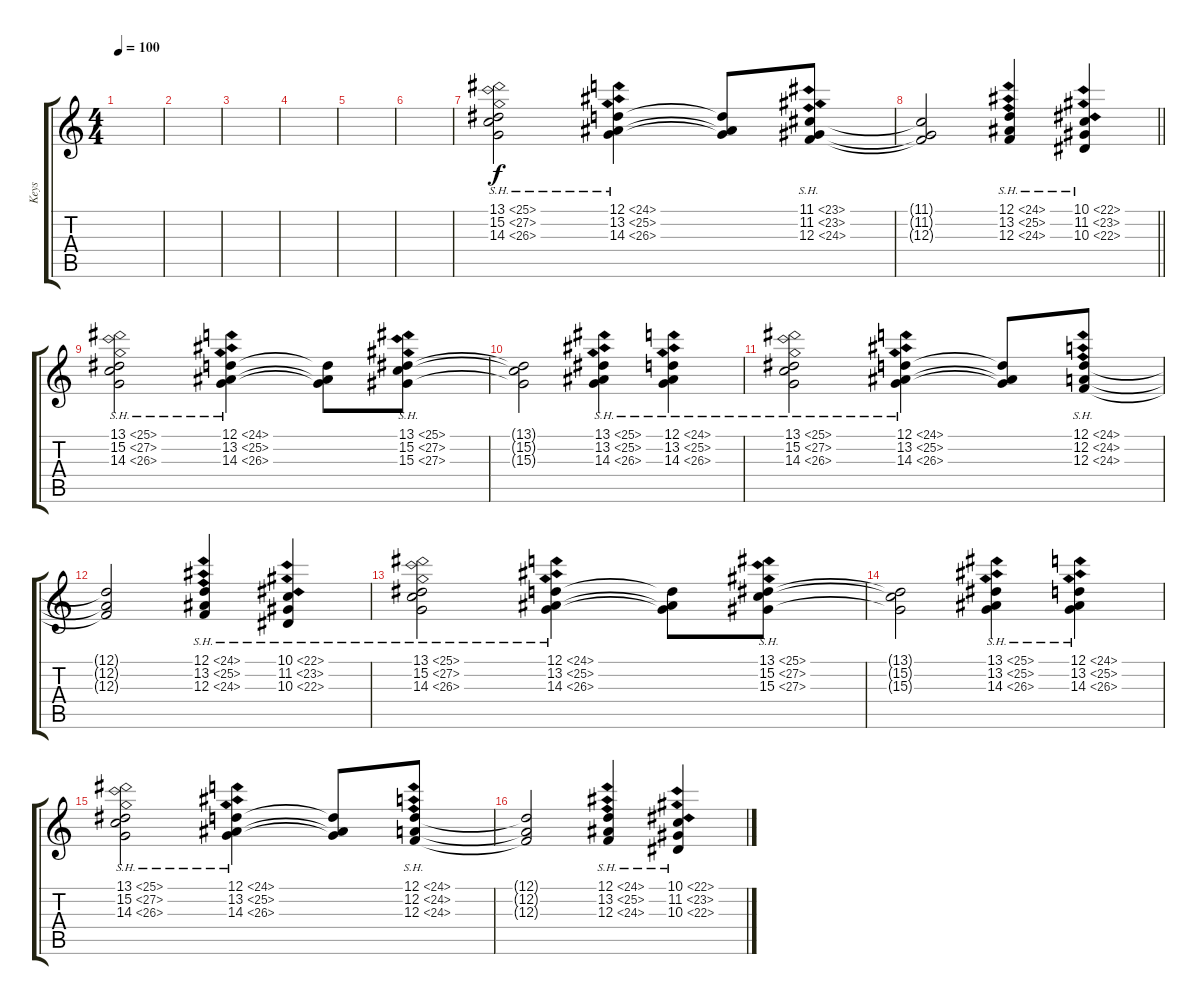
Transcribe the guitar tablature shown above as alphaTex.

\track ("Keys" "Keys") {instrument stringensemble1}
\staff {score tabs}
\tuning (D4 A3 F3 C3 G2 C2) {hide}
\ts (4 4)
\tempo 100
\clef g2
\ks c
|
|
|
|
|
|
(13.1{sh 12} 15.2{sh 12} 14.3{sh 12}).2 (12.1{sh 12} 13.2{sh 12} 14.3{sh 12}).4 (12.1{t} 13.2{t} 14.3{t}).8 (11.1{sh 12} 11.2{sh 12} 12.3{sh 12}).8 |
\barLineRight lightlight
(11.1{t} 11.2{t} 12.3{t}).2 (12.1{sh 12} 13.2{sh 12} 12.3{sh 12}).4 (10.1{sh 12} 11.2{sh 12} 10.3{sh 12}).4 |
(13.1{sh 12} 15.2{sh 12} 14.3{sh 12}).2 (12.1{sh 12} 13.2{sh 12} 14.3{sh 12}).4 (12.1{t} 13.2{t} 14.3{t}).8 (13.1{sh 12} 15.2{sh 12} 15.3{sh 12}).8 |
(13.1{t} 15.2{t} 15.3{t}).2 (13.1{sh 12} 13.2{sh 12} 14.3{sh 12}).4 (12.1{sh 12} 13.2{sh 12} 14.3{sh 12}).4 |
(13.1{sh 12} 15.2{sh 12} 14.3{sh 12}).2 (12.1{sh 12} 13.2{sh 12} 14.3{sh 12}).4 (12.1{t} 13.2{t} 14.3{t}).8 (12.1{sh 12} 12.2{sh 12} 12.3{sh 12}).8 |
(12.1{t} 12.2{t} 12.3{t}).2 (12.1{sh 12} 13.2{sh 12} 12.3{sh 12}).4 (10.1{sh 12} 11.2{sh 12} 10.3{sh 12}).4 |
(13.1{sh 12} 15.2{sh 12} 14.3{sh 12}).2 (12.1{sh 12} 13.2{sh 12} 14.3{sh 12}).4 (12.1{t} 13.2{t} 14.3{t}).8 (13.1{sh 12} 15.2{sh 12} 15.3{sh 12}).8 |
(13.1{t} 15.2{t} 15.3{t}).2 (13.1{sh 12} 13.2{sh 12} 14.3{sh 12}).4 (12.1{sh 12} 13.2{sh 12} 14.3{sh 12}).4 |
(13.1{sh 12} 15.2{sh 12} 14.3{sh 12}).2 (12.1{sh 12} 13.2{sh 12} 14.3{sh 12}).4 (12.1{t} 13.2{t} 14.3{t}).8 (12.1{sh 12} 12.2{sh 12} 12.3{sh 12}).8 |
(12.1{t} 12.2{t} 12.3{t}).2 (12.1{sh 12} 13.2{sh 12} 12.3{sh 12}).4 (10.1{sh 12} 11.2{sh 12} 10.3{sh 12}).4
